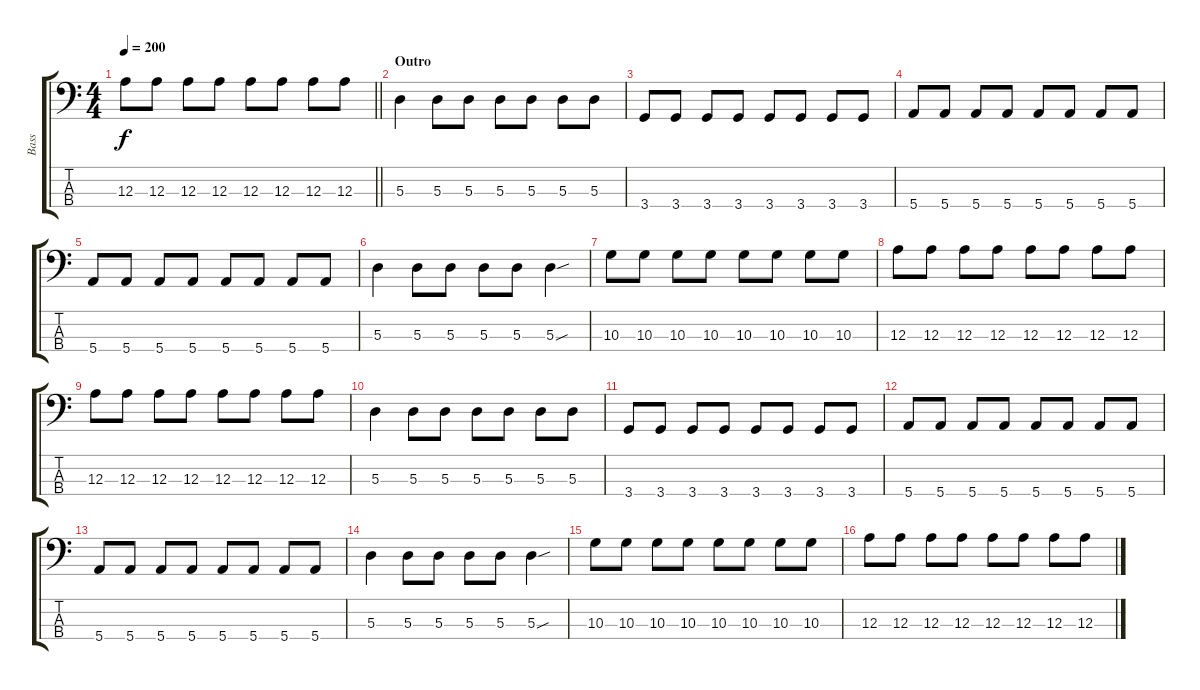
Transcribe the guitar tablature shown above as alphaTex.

\track ("Bass" "Bass") {instrument electricbasspick}
\staff {score tabs}
\tuning (G2 D2 A1 E1) {hide}
\ts (4 4)
\tempo 200
\clef f4
\barLineRight lightlight
\ks c
12.3.8{dy f} 12.3.8 12.3.8 12.3.8 12.3.8 12.3.8 12.3.8 12.3.8 |
\section ("" "Outro")
5.3.4 5.3.8 5.3.8 5.3.8 5.3.8 5.3.8 5.3.8 |
3.4.8 3.4.8 3.4.8 3.4.8 3.4.8 3.4.8 3.4.8 3.4.8 |
5.4.8 5.4.8 5.4.8 5.4.8 5.4.8 5.4.8 5.4.8 5.4.8 |
5.4.8 5.4.8 5.4.8 5.4.8 5.4.8 5.4.8 5.4.8 5.4.8 |
5.3.4 5.3.8 5.3.8 5.3.8 5.3.8 5.3{sou}.4 |
10.3.8 10.3.8 10.3.8 10.3.8 10.3.8 10.3.8 10.3.8 10.3.8 |
12.3.8 12.3.8 12.3.8 12.3.8 12.3.8 12.3.8 12.3.8 12.3.8 |
12.3.8 12.3.8 12.3.8 12.3.8 12.3.8 12.3.8 12.3.8 12.3.8 |
5.3.4 5.3.8 5.3.8 5.3.8 5.3.8 5.3.8 5.3.8 |
3.4.8 3.4.8 3.4.8 3.4.8 3.4.8 3.4.8 3.4.8 3.4.8 |
5.4.8 5.4.8 5.4.8 5.4.8 5.4.8 5.4.8 5.4.8 5.4.8 |
5.4.8 5.4.8 5.4.8 5.4.8 5.4.8 5.4.8 5.4.8 5.4.8 |
5.3.4 5.3.8 5.3.8 5.3.8 5.3.8 5.3{sou}.4 |
10.3.8 10.3.8 10.3.8 10.3.8 10.3.8 10.3.8 10.3.8 10.3.8 |
12.3.8 12.3.8 12.3.8 12.3.8 12.3.8 12.3.8 12.3.8 12.3.8
